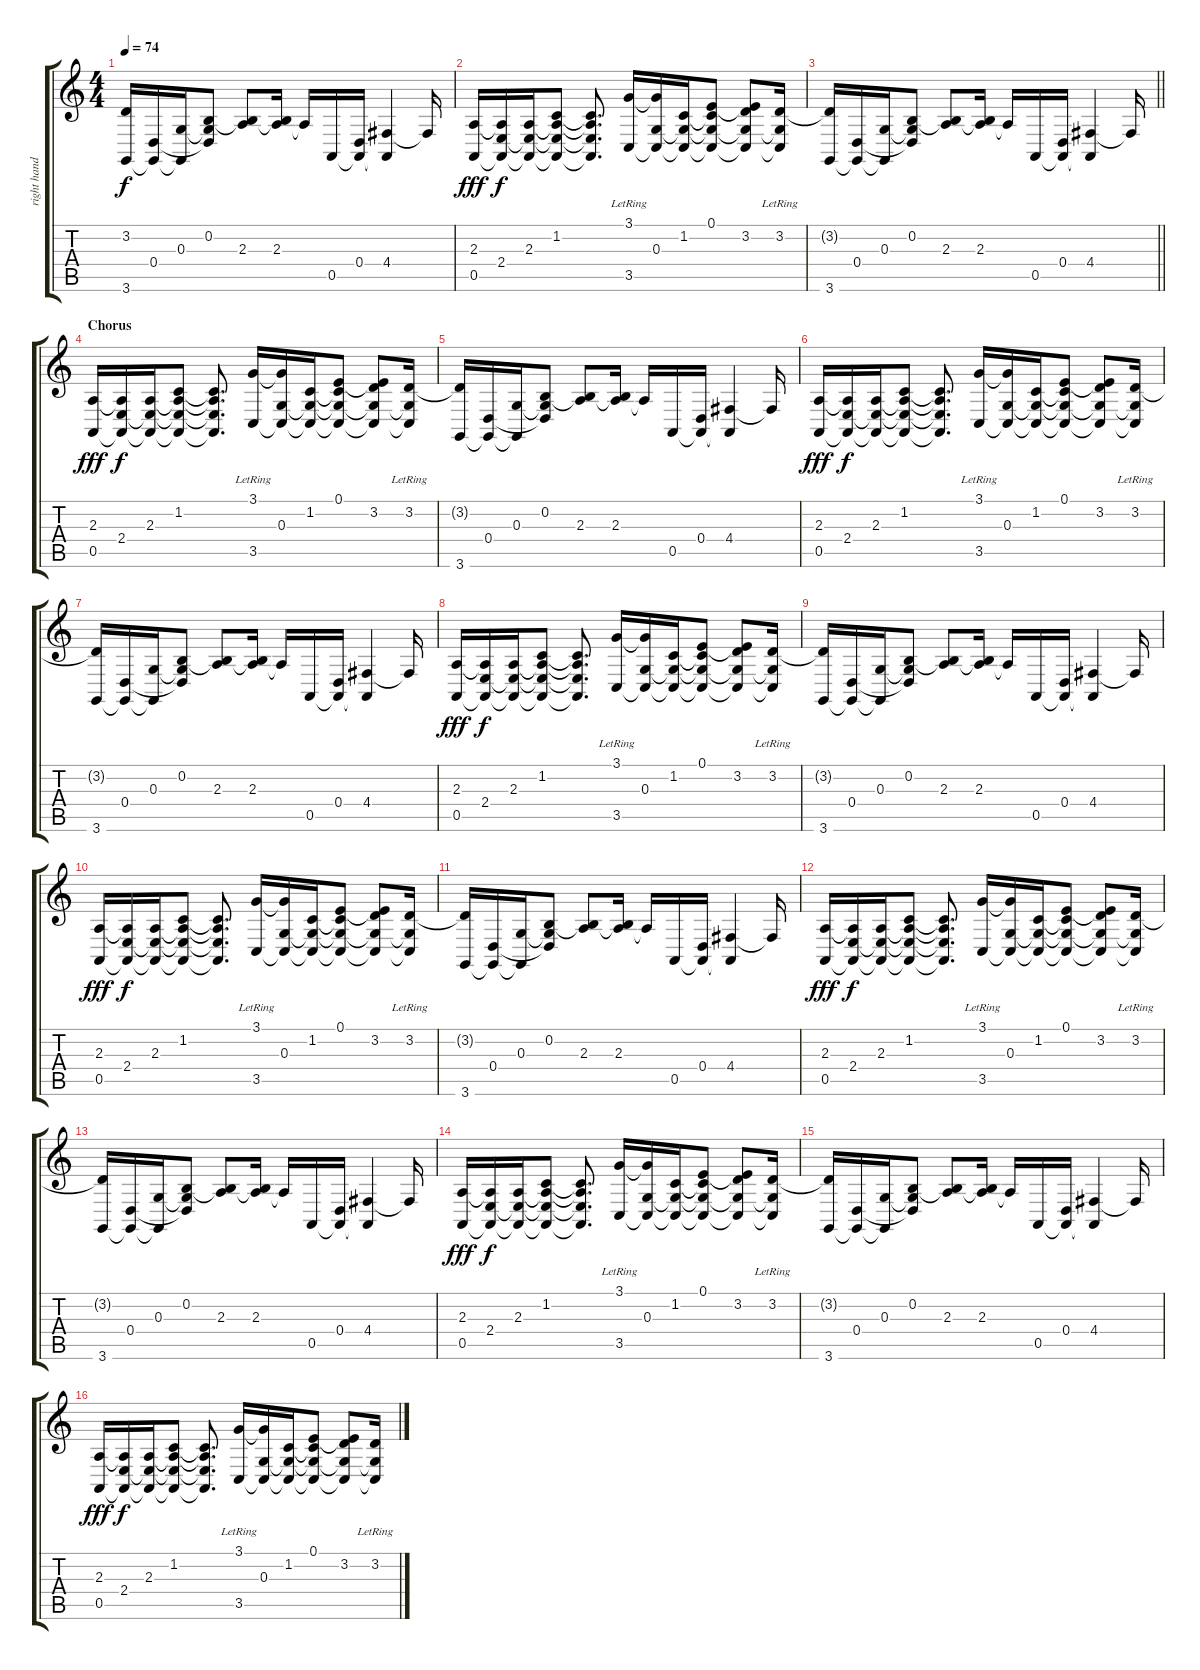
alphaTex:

\track ("right hand" "right hand") {instrument acousticgrandpiano}
\staff {score tabs}
\tuning (E4 B3 G3 D3 A2 E2) {hide}
\ts (4 4)
\tempo 74
\clef g2
\ks c
(3.2{t} 3.6).16{dy f} (0.4 3.6{t}).16 (0.3 3.6{t}).16 (0.2 0.3{t} 0.4{t}).8 (0.2{t} 2.3).8 (0.2{t} 2.3).16 2.3{t}.16 0.5.16 (0.4 0.5{t}).16 (4.4 0.5{t}).4 4.4{t}.16 |
(2.3 0.5).16{dy fff} (2.3{t} 2.4 0.5{t}).16{dy f} (2.3 2.4{t} 0.5{t}).16 (1.2 2.3{t} 2.4{t} 0.5{t}).8 (1.2{t} 2.3{t} 2.4{t} 0.5{t}).8{d} (3.1 3.5{lr}).16 (3.1{t} 0.3 3.5{t}).16 (1.2 0.3{t} 3.5{t}).16 (0.1 1.2{t} 0.3{t} 3.5{t}).8 (0.1{t} 3.2 0.3{t} 3.5{t}).8 (3.2{lr} 0.3{t} 3.5{t}).16 |
\barLineRight lightlight
(3.2{t} 3.6).16 (0.4 3.6{t}).16 (0.3 3.6{t}).16 (0.2 0.3{t} 0.4{t}).8 (0.2{t} 2.3).8 (0.2{t} 2.3).16 2.3{t}.16 0.5.16 (0.4 0.5{t}).16 (4.4 0.5{t}).4 4.4{t}.16 |
\section ("" "Chorus")
(2.3 0.5).16{dy fff} (2.3{t} 2.4 0.5{t}).16{dy f} (2.3 2.4{t} 0.5{t}).16 (1.2 2.3{t} 2.4{t} 0.5{t}).8 (1.2{t} 2.3{t} 2.4{t} 0.5{t}).8{d} (3.1 3.5{lr}).16 (3.1{t} 0.3 3.5{t}).16 (1.2 0.3{t} 3.5{t}).16 (0.1 1.2{t} 0.3{t} 3.5{t}).8 (0.1{t} 3.2 0.3{t} 3.5{t}).8 (3.2{lr} 0.3{t} 3.5{t}).16 |
(3.2{t} 3.6).16 (0.4 3.6{t}).16 (0.3 3.6{t}).16 (0.2 0.3{t} 0.4{t}).8 (0.2{t} 2.3).8 (0.2{t} 2.3).16 2.3{t}.16 0.5.16 (0.4 0.5{t}).16 (4.4 0.5{t}).4 4.4{t}.16 |
(2.3 0.5).16{dy fff} (2.3{t} 2.4 0.5{t}).16{dy f} (2.3 2.4{t} 0.5{t}).16 (1.2 2.3{t} 2.4{t} 0.5{t}).8 (1.2{t} 2.3{t} 2.4{t} 0.5{t}).8{d} (3.1 3.5{lr}).16 (3.1{t} 0.3 3.5{t}).16 (1.2 0.3{t} 3.5{t}).16 (0.1 1.2{t} 0.3{t} 3.5{t}).8 (0.1{t} 3.2 0.3{t} 3.5{t}).8 (3.2{lr} 0.3{t} 3.5{t}).16 |
(3.2{t} 3.6).16 (0.4 3.6{t}).16 (0.3 3.6{t}).16 (0.2 0.3{t} 0.4{t}).8 (0.2{t} 2.3).8 (0.2{t} 2.3).16 2.3{t}.16 0.5.16 (0.4 0.5{t}).16 (4.4 0.5{t}).4 4.4{t}.16 |
(2.3 0.5).16{dy fff} (2.3{t} 2.4 0.5{t}).16{dy f} (2.3 2.4{t} 0.5{t}).16 (1.2 2.3{t} 2.4{t} 0.5{t}).8 (1.2{t} 2.3{t} 2.4{t} 0.5{t}).8{d} (3.1 3.5{lr}).16 (3.1{t} 0.3 3.5{t}).16 (1.2 0.3{t} 3.5{t}).16 (0.1 1.2{t} 0.3{t} 3.5{t}).8 (0.1{t} 3.2 0.3{t} 3.5{t}).8 (3.2{lr} 0.3{t} 3.5{t}).16 |
(3.2{t} 3.6).16 (0.4 3.6{t}).16 (0.3 3.6{t}).16 (0.2 0.3{t} 0.4{t}).8 (0.2{t} 2.3).8 (0.2{t} 2.3).16 2.3{t}.16 0.5.16 (0.4 0.5{t}).16 (4.4 0.5{t}).4 4.4{t}.16 |
(2.3 0.5).16{dy fff} (2.3{t} 2.4 0.5{t}).16{dy f} (2.3 2.4{t} 0.5{t}).16 (1.2 2.3{t} 2.4{t} 0.5{t}).8 (1.2{t} 2.3{t} 2.4{t} 0.5{t}).8{d} (3.1 3.5{lr}).16 (3.1{t} 0.3 3.5{t}).16 (1.2 0.3{t} 3.5{t}).16 (0.1 1.2{t} 0.3{t} 3.5{t}).8 (0.1{t} 3.2 0.3{t} 3.5{t}).8 (3.2{lr} 0.3{t} 3.5{t}).16 |
(3.2{t} 3.6).16 (0.4 3.6{t}).16 (0.3 3.6{t}).16 (0.2 0.3{t} 0.4{t}).8 (0.2{t} 2.3).8 (0.2{t} 2.3).16 2.3{t}.16 0.5.16 (0.4 0.5{t}).16 (4.4 0.5{t}).4 4.4{t}.16 |
(2.3 0.5).16{dy fff} (2.3{t} 2.4 0.5{t}).16{dy f} (2.3 2.4{t} 0.5{t}).16 (1.2 2.3{t} 2.4{t} 0.5{t}).8 (1.2{t} 2.3{t} 2.4{t} 0.5{t}).8{d} (3.1 3.5{lr}).16 (3.1{t} 0.3 3.5{t}).16 (1.2 0.3{t} 3.5{t}).16 (0.1 1.2{t} 0.3{t} 3.5{t}).8 (0.1{t} 3.2 0.3{t} 3.5{t}).8 (3.2{lr} 0.3{t} 3.5{t}).16 |
(3.2{t} 3.6).16 (0.4 3.6{t}).16 (0.3 3.6{t}).16 (0.2 0.3{t} 0.4{t}).8 (0.2{t} 2.3).8 (0.2{t} 2.3).16 2.3{t}.16 0.5.16 (0.4 0.5{t}).16 (4.4 0.5{t}).4 4.4{t}.16 |
(2.3 0.5).16{dy fff} (2.3{t} 2.4 0.5{t}).16{dy f} (2.3 2.4{t} 0.5{t}).16 (1.2 2.3{t} 2.4{t} 0.5{t}).8 (1.2{t} 2.3{t} 2.4{t} 0.5{t}).8{d} (3.1 3.5{lr}).16 (3.1{t} 0.3 3.5{t}).16 (1.2 0.3{t} 3.5{t}).16 (0.1 1.2{t} 0.3{t} 3.5{t}).8 (0.1{t} 3.2 0.3{t} 3.5{t}).8 (3.2{lr} 0.3{t} 3.5{t}).16 |
(3.2{t} 3.6).16 (0.4 3.6{t}).16 (0.3 3.6{t}).16 (0.2 0.3{t} 0.4{t}).8 (0.2{t} 2.3).8 (0.2{t} 2.3).16 2.3{t}.16 0.5.16 (0.4 0.5{t}).16 (4.4 0.5{t}).4 4.4{t}.16 |
(2.3 0.5).16{dy fff} (2.3{t} 2.4 0.5{t}).16{dy f} (2.3 2.4{t} 0.5{t}).16 (1.2 2.3{t} 2.4{t} 0.5{t}).8 (1.2{t} 2.3{t} 2.4{t} 0.5{t}).8{d} (3.1 3.5{lr}).16 (3.1{t} 0.3 3.5{t}).16 (1.2 0.3{t} 3.5{t}).16 (0.1 1.2{t} 0.3{t} 3.5{t}).8 (0.1{t} 3.2 0.3{t} 3.5{t}).8 (3.2{lr} 0.3{t} 3.5{t}).16
